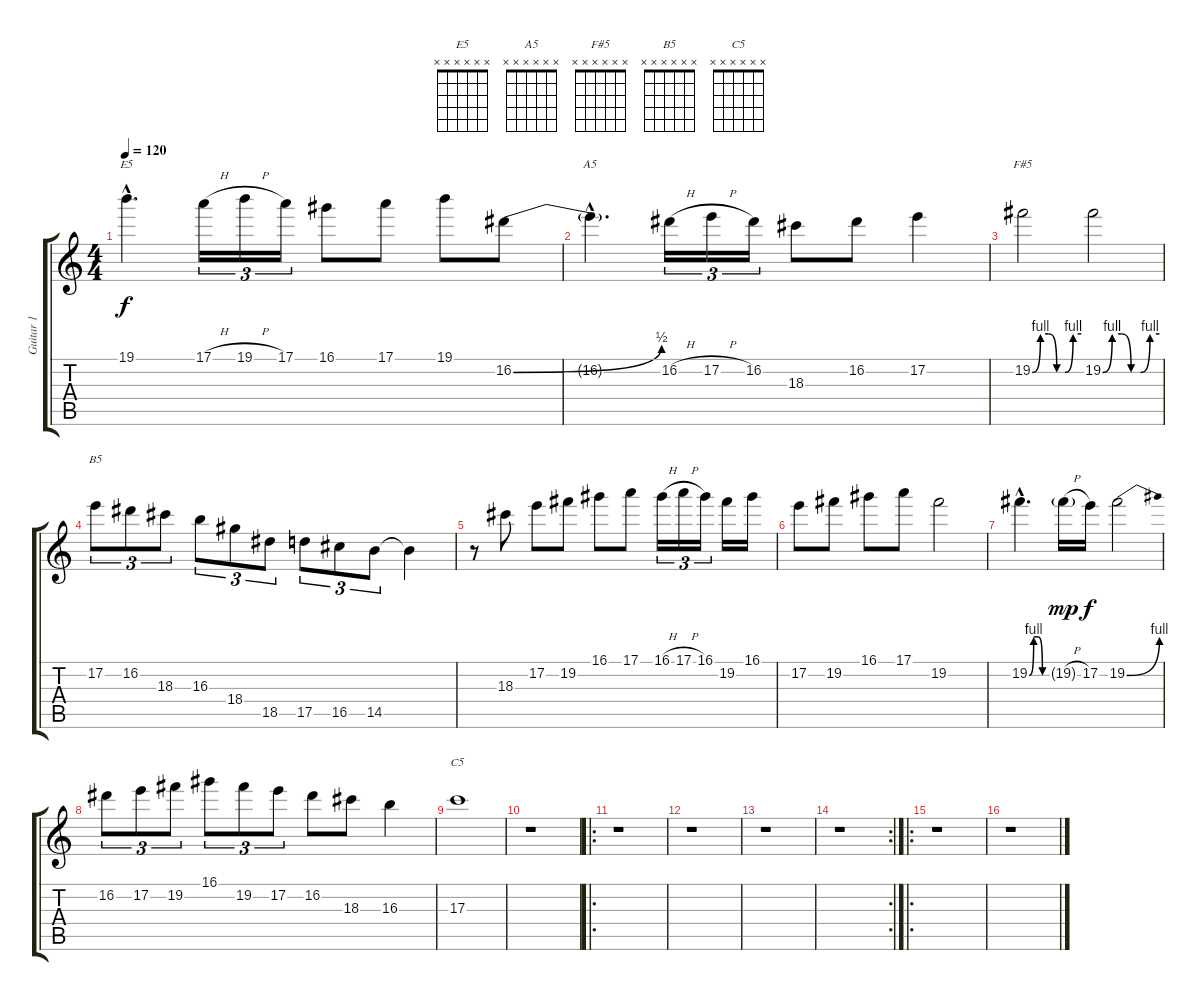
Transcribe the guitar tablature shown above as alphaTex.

\track ("Guitar 1" "Guitar 1") {instrument distortionguitar}
\staff {score tabs}
\tuning (E4 B3 G3 D3 A2 E2) {hide}
\chord ("E5" x x x x x x)
\chord ("A5" x x x x x x)
\chord ("F#5" x x x x x x)
\chord ("B5" x x x x x x)
\chord ("C5" x x x x x x)
\ts (4 4)
\tempo 120
\clef g2
\ks c
19.1{hac}.4{d ch "E5" dy f} 17.1{h}.16{tu (3 2)} 19.1{h}.16{tu (3 2)} 17.1.16{tu (3 2)} 16.1.8 17.1.8 19.1.8 16.2{be (bend 0 0 60 2)}.8 |
16.2{hac t}.4{d ch "A5"} 16.2{h}.16{tu (3 2)} 17.2{h}.16{tu (3 2)} 16.2.16{tu (3 2)} 18.3.8 16.2.8 17.2.4 |
19.2{be (custom 0 0 10 4 20 4 30 0 40 0 50 4 60 4)}.2{ch "F#5"} 19.2{be (custom 0 0 10 4 20 4 30 0 40 0 50 4 60 4)}.2 |
17.2.8{tu (3 2) ch "B5"} 16.2.8{tu (3 2)} 18.3.8{tu (3 2)} 16.3.8{tu (3 2)} 18.4.8{tu (3 2)} 18.5.8{tu (3 2)} 17.5.8{tu (3 2)} 16.5.8{tu (3 2)} 14.5.8{tu (3 2)} 14.5{t}.4 |
r.8 18.3.8 17.2.8 19.2.8 16.1.8 17.1.8 16.1{h}.16{tu (3 2)} 17.1{h}.16{tu (3 2)} 16.1.16{tu (3 2)} 19.2.16 16.1.16 |
17.2.8 19.2.8 16.1.8 17.1.8 19.2.2 |
19.2{be (custom 0 0 15 4 30 4 45 0 60 0) hac}.4{d} 19.2{h g}.16{dy mp} 17.2.16{dy f} 19.2{be (bend 0 0 60 4)}.2 |
16.2.8{tu (3 2)} 17.2.8{tu (3 2)} 19.2.8{tu (3 2)} 16.1.8{tu (3 2)} 19.2.8{tu (3 2)} 17.2.8{tu (3 2)} 16.2.8 18.3.8 16.3.4 |
17.3.1{ch "C5"} |
r.1 |
\ro
r.1 |
r.1 |
r.1 |
\rc 2
r.1 |
\ro
r.1 |
r.1
